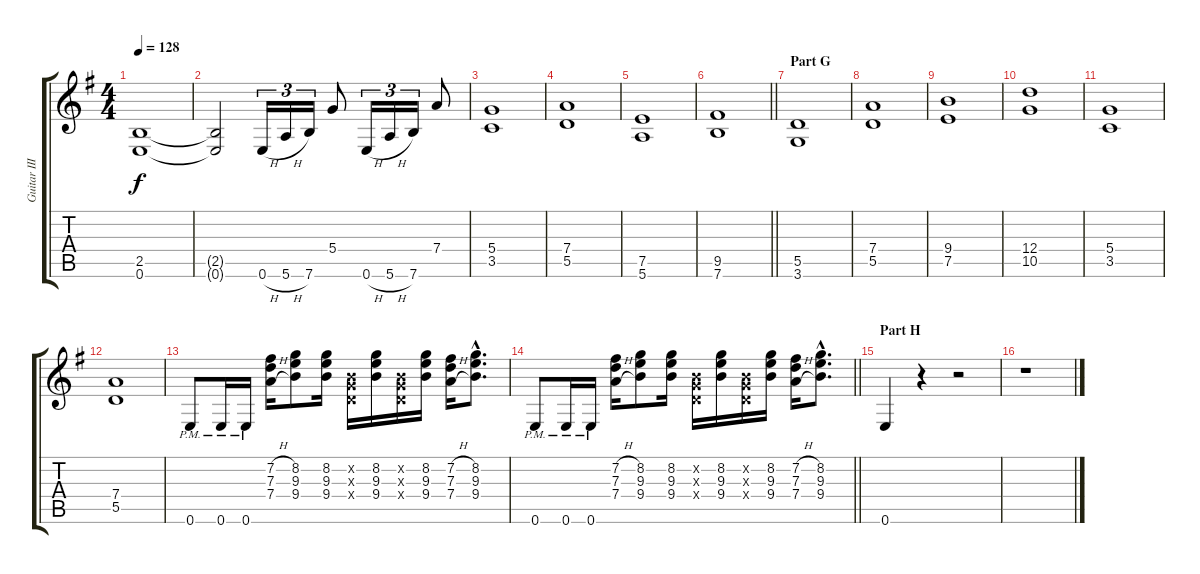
\track ("Guitar III (Kazuma)" "Guitar III") {instrument distortionguitar}
\staff {score tabs}
\tuning (E4 B3 G3 D3 A2 E2) {hide}
\ts (4 4)
\tempo 128
\clef g2
\ks g
(2.5 0.6).1{dy f} |
(2.5{t} 0.6{t}).2 0.6{h}.16{tu (3 2)} 5.6{h}.16{tu (3 2)} 7.6.16{tu (3 2)} 5.4.8 0.6{h}.16{tu (3 2)} 5.6{h}.16{tu (3 2)} 7.6.16{tu (3 2)} 7.4.8 |
(5.4 3.5).1 |
(7.4 5.5).1 |
(7.5 5.6).1 |
\barLineRight lightlight
(9.5 7.6).1 |
\section ("" "Part G")
(5.5 3.6).1 |
(7.4 5.5).1 |
(9.4 7.5).1 |
(12.4 10.5).1 |
(5.4 3.5).1 |
(7.4 5.5).1 |
0.6{pm}.8 0.6{pm}.16 0.6{pm}.16 (7.2{h} 7.3{h} 7.4{h}).16 (8.2 9.3 9.4).8 (8.2 9.3 9.4).16 (0.2{x} 0.3{x} 0.4{x}).16 (8.2 9.3 9.4).16 (0.2{x} 0.3{x} 0.4{x}).16 (8.2 9.3 9.4).16 (7.2{h} 7.3{h} 7.4{h}).16 (8.2{hac} 9.3{hac} 9.4{hac}).8{d} |
\barLineRight lightlight
0.6{pm}.8 0.6{pm}.16 0.6{pm}.16 (7.2{h} 7.3{h} 7.4{h}).16 (8.2 9.3 9.4).8 (8.2 9.3 9.4).16 (0.2{x} 0.3{x} 0.4{x}).16 (8.2 9.3 9.4).16 (0.2{x} 0.3{x} 0.4{x}).16 (8.2 9.3 9.4).16 (7.2{h} 7.3{h} 7.4{h}).16 (8.2{hac} 9.3{hac} 9.4{hac}).8{d} |
\section ("" "Part H")
0.6.4 r.4 r.2 |
r.1
